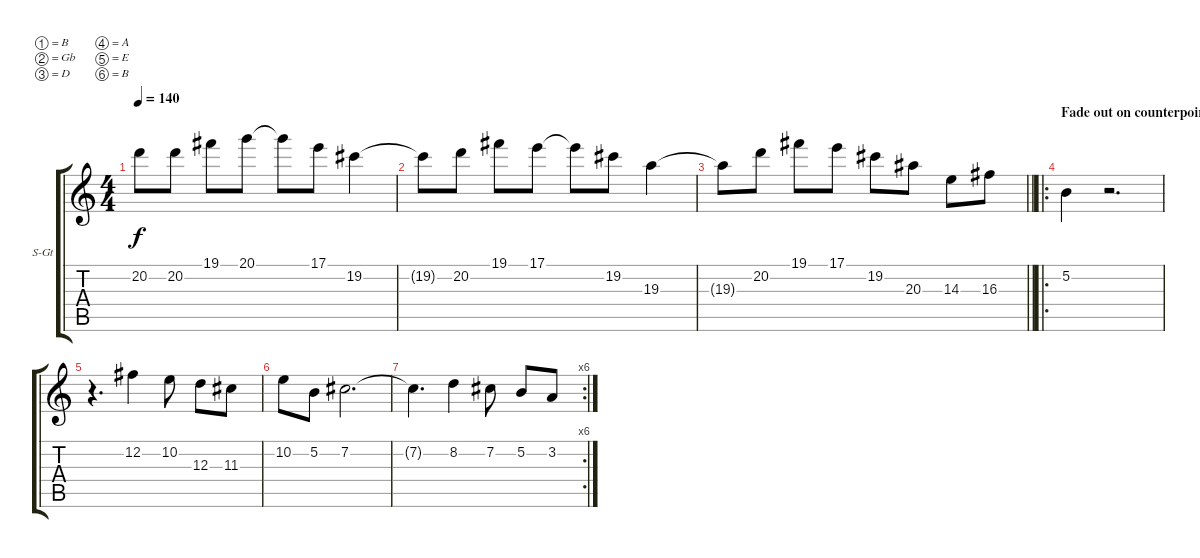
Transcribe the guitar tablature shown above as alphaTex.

\bracketExtendMode groupsimilarinstruments
\firstSystemTrackNameOrientation horizontal
\otherSystemsTrackNameOrientation horizontal
\track ("Guitar 3" "S-Gt") {instrument acousticguitarsteel}
\staff {score tabs}
\tuning (B3 Gb3 D3 A2 E2 B1)
\ts (4 4)
\tempo 140
\clef g2
\ks c
20.2{t}.8{dy f} 20.2.8 19.1.8 20.1.8 20.1{t}.8 17.1.8 19.2.4 |
19.2{t}.8 20.2.8 19.1.8 17.1.8 17.1{t}.8 19.2.8 19.3.4 |
\barLineRight lightlight
19.3{t}.8 20.2.8 19.1.8 17.1.8 19.2.8 20.3.8 14.3.8 16.3.8 |
\ro
\section ("" "Fade out on counterpoint")
5.2.4 r.2{d} |
r.4{d} 12.2.4 10.2.8 12.3.8 11.3.8 |
10.2.8 5.2.8 7.2.2{d} |
\rc 6
7.2{t}.4{d} 8.2.4 7.2.8 5.2.8 3.2.8
